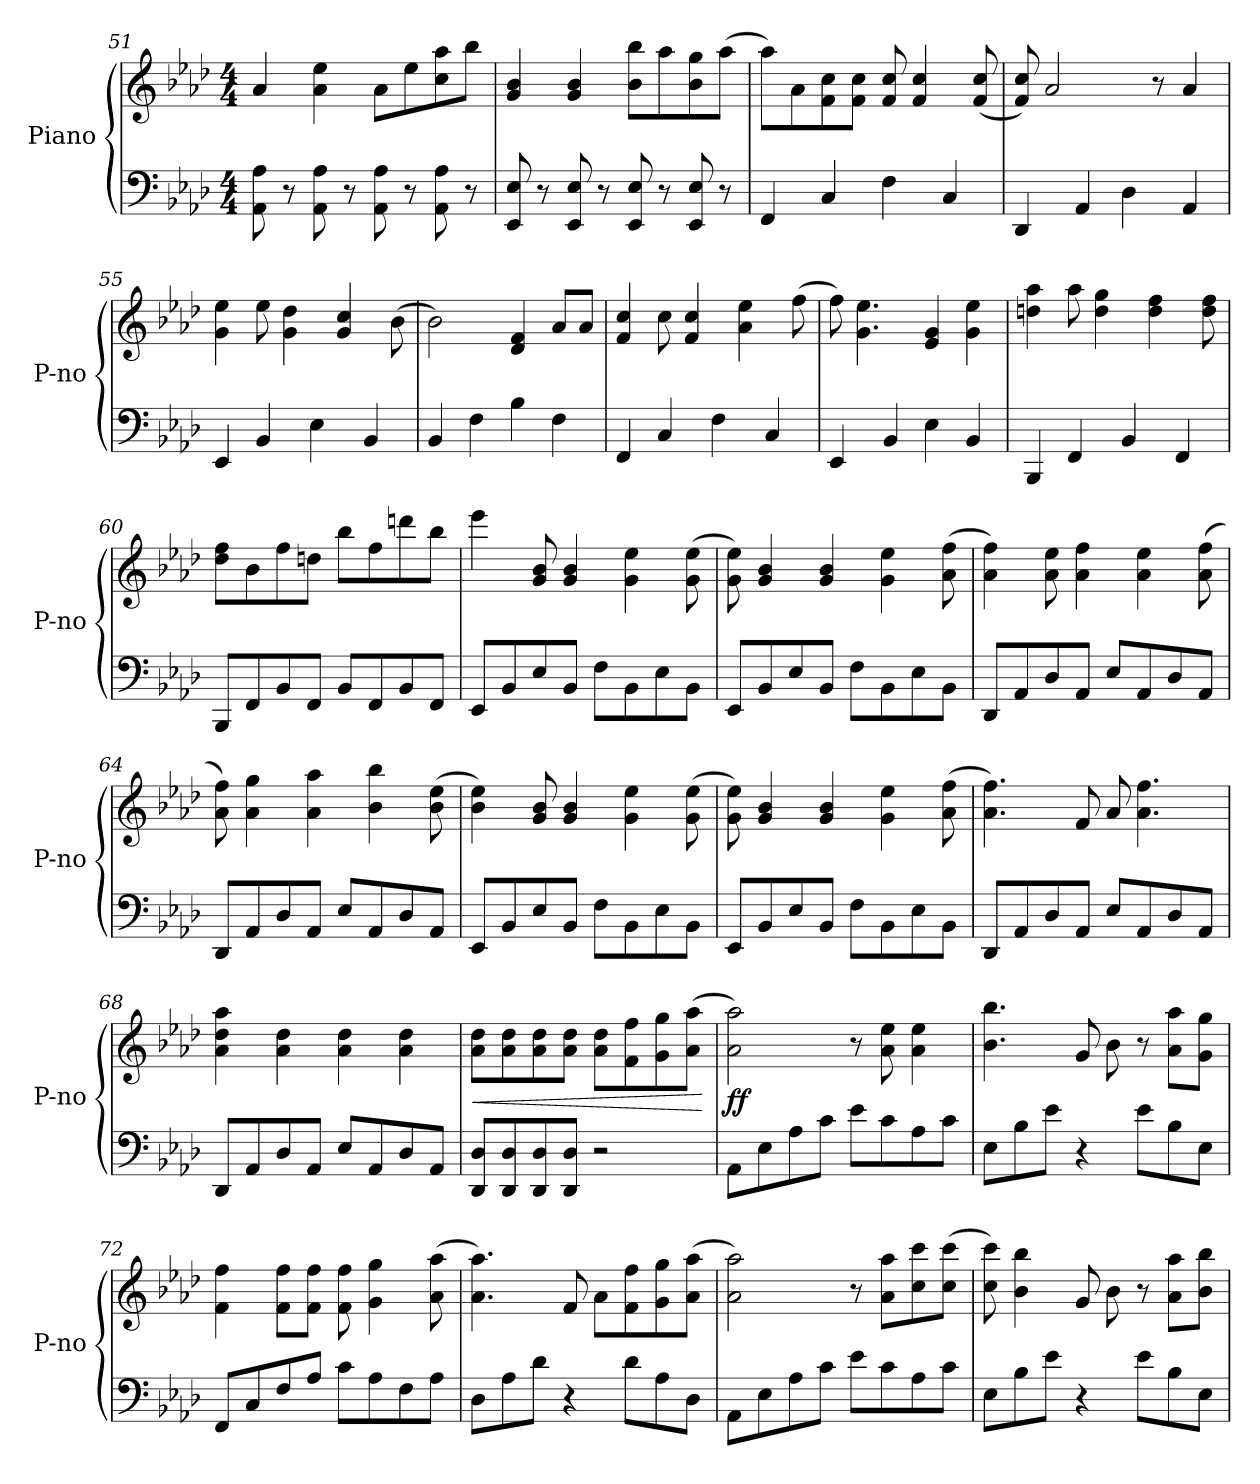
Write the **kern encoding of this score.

**kern	**kern	**dynam
*part1	*part1	*part1
*staff2	*staff1	*staff1/2
*I"Piano	*	*
*I'P-no	*	*
*clefF4	*clefG2	*
*k[b-e-a-d-]	*k[b-e-a-d-]	*
*M4/4	*M4/4	*
=51	=51	=51
8AA-\ 8A-\	4a-/	.
8r	.	.
8AA-\ 8A-\	4a-\ 4ee-\	.
8r	.	.
8AA-\ 8A-\	8a-\L	.
8r	8ee-\	.
8AA-\ 8A-\	8cc\ 8aa-\	.
8r	8bb-\J	.
!!LO:PB:g=z
=52	=52	=52
8EE-/ 8E-/	4g/ 4b-/	.
8r	.	.
8EE-/ 8E-/	4g/ 4b-/	.
8r	.	.
8EE-/ 8E-/	8b-\ 8bb-\L	.
8r	8aa-\	.
8EE-/ 8E-/	8b-\ 8gg\	.
8r	(8aa-\J	.
=53	=53	=53
4FF/	8aa-\L)	.
.	8a-\	.
4C/	8f\ 8cc\	.
.	8f\ 8cc\J	.
4F\	8f/ 8cc/	.
.	4f/ 4cc/	.
4C/	.	.
.	(8f/ 8cc/	.
=54	=54	=54
4DD-/	8f/ 8cc/)	.
.	2a-/	.
4AA-/	.	.
4D-\	.	.
.	8r	.
4AA-/	4a-/	.
=55	=55	=55
4EE-/	4g\ 4ee-\	.
4BB-/	8ee-\	.
.	4g\ 4dd-\	.
4E-\	.	.
.	4g/ 4cc/	.
4BB-/	.	.
.	(8b-\	.
=56	=56	=56
4BB-/	2b-\)	.
4F\	.	.
4B-\	4d-/ 4f/	.
4F\	8a-/L	.
.	8a-/J	.
=57	=57	=57
4FF/	4f/ 4cc/	.
4C/	8cc\	.
.	4f/ 4cc/	.
4F\	.	.
.	4a-\ 4ee-\	.
4C/	.	.
.	(8ff\	.
!!LO:LB:g=z
=58	=58	=58
4EE-/	8ff\)	.
.	4.g\ 4.ee-\	.
4BB-/	.	.
4E-\	4e-/ 4g/	.
4BB-/	4g\ 4ee-\	.
=59	=59	=59
4BBB-/	4ddn\ 4aa-\	.
4FF/	8aa-\	.
.	4dd\ 4gg\	.
4BB-/	.	.
.	4dd\ 4ff\	.
4FF/	.	.
.	8dd\ 8ff\	.
=60	=60	=60
8BBB-/L	8dd-\ 8ff\L	.
8FF/	8b-\	.
8BB-/	8ff\	.
8FF/J	8ddn\J	.
8BB-/L	8bb-\L	.
8FF/	8ff\	.
8BB-/	8dddn\	.
8FF/J	8bb-\J	.
=61	=61	=61
8EE-/L	4eee-\	.
8BB-/	.	.
8E-/	8g/ 8b-/	.
8BB-/J	4g/ 4b-/	.
8F\L	.	.
8BB-\	4g\ 4ee-\	.
8E-\	.	.
8BB-\J	(8g\ 8ee-\	.
=62	=62	=62
8EE-/L	8g\ 8ee-\)	.
8BB-/	4g/ 4b-/	.
8E-/	.	.
8BB-/J	4g/ 4b-/	.
8F\L	.	.
8BB-\	4g\ 4ee-\	.
8E-\	.	.
8BB-\J	(8a-\ 8ff\	.
!!LO:LB:g=z
=63	=63	=63
8DD-/L	4a-\ 4ff\)	.
8AA-/	.	.
8D-/	8a-\ 8ee-\	.
8AA-/J	4a-\ 4ff\	.
8E-/L	.	.
8AA-/	4a-\ 4ee-\	.
8D-/	.	.
8AA-/J	(8a-\ 8ff\	.
=64	=64	=64
8DD-/L	8a-\ 8ff\)	.
8AA-/	4a-\ 4gg\	.
8D-/	.	.
8AA-/J	4a-\ 4aa-\	.
8E-/L	.	.
8AA-/	4b-\ 4bb-\	.
8D-/	.	.
8AA-/J	(8b-\ 8ee-\	.
=65	=65	=65
8EE-/L	4b-\ 4ee-\)	.
8BB-/	.	.
8E-/	8g/ 8b-/	.
8BB-/J	4g/ 4b-/	.
8F\L	.	.
8BB-\	4g\ 4ee-\	.
8E-\	.	.
8BB-\J	(8g\ 8ee-\	.
=66	=66	=66
8EE-/L	8g\ 8ee-\)	.
8BB-/	4g/ 4b-/	.
8E-/	.	.
8BB-/J	4g/ 4b-/	.
8F\L	.	.
8BB-\	4g\ 4ee-\	.
8E-\	.	.
8BB-\J	(8a-\ 8ff\	.
=67	=67	=67
8DD-/L	4.a-\ 4.ff\)	.
8AA-/	.	.
8D-/	.	.
8AA-/J	8f/	.
8E-/L	8a-/	.
8AA-/	4.a-\ 4.ff\	.
8D-/	.	.
8AA-/J	.	.
!!LO:LB:g=z
=68	=68	=68
8DD-/L	4a-\ 4dd-\ 4aa-\	.
8AA-/	.	.
8D-/	4a-\ 4dd-\	.
8AA-/J	.	.
8E-/L	4a-\ 4dd-\	.
8AA-/	.	.
8D-/	4a-\ 4dd-\	.
8AA-/J	.	.
=69	=69	=69
!	!	!LO:HP:b
8DD-/ 8D-/L	8a-\ 8dd-\L	<
8DD-/ 8D-/	8a-\ 8dd-\	.
8DD-/ 8D-/	8a-\ 8dd-\	.
8DD-/ 8D-/J	8a-\ 8dd-\J	.
2r	8a-\ 8dd-\L	.
.	8f\ 8ff\	.
.	8g\ 8gg\	.
.	(8a-\ 8aa-\J	.
.	.	[
=70	=70	=70
!	!	!LO:DY:b
8AA-\L	2a-\ 2aa-\)	ff
8E-\	.	.
8A-\	.	.
8c\J	.	.
8e-\L	8r	.
8c\	8a-\ 8ee-\	.
8A-\	4a-\ 4ee-\	.
8c\J	.	.
=71	=71	=71
8E-\L	4.b-\ 4.bb-\	.
8B-\	.	.
8e-\J	.	.
4r	8g/	.
.	8b-\	.
8e-\L	8r	.
8B-\	8a-\ 8aa-\L	.
8E-\J	8g\ 8gg\J	.
!!LO:LB:g=z
=72	=72	=72
8FF/L	4f\ 4ff\	.
8C/	.	.
8F/	8f\ 8ff\L	.
8A-/J	8f\ 8ff\J	.
8c\L	8f\ 8ff\	.
8A-\	4g\ 4gg\	.
8F\	.	.
8A-\J	(8a-\ 8aa-\	.
=73	=73	=73
8D-\L	4.a-\ 4.aa-\)	.
8A-\	.	.
8d-\J	.	.
4r	8f/	.
.	8a-\L	.
8d-\L	8f\ 8ff\	.
8A-\	8g\ 8gg\	.
8D-\J	(8a-\ 8aa-\J	.
=74	=74	=74
8AA-\L	2a-\ 2aa-\)	.
8E-\	.	.
8A-\	.	.
8c\J	.	.
8e-\L	8r	.
8c\	8a-\ 8aa-\L	.
8A-\	8cc\ 8ccc\	.
8c\J	(8cc\ 8ccc\J	.
=75	=75	=75
8E-\L	8cc\ 8ccc\)	.
8B-\	4b-\ 4bb-\	.
8e-\J	.	.
4r	8g/	.
.	8b-\	.
8e-\L	8r	.
8B-\	8a-\ 8aa-\L	.
8E-\J	8b-\ 8bb-\J	.
=	=	=
*-	*-	*-
